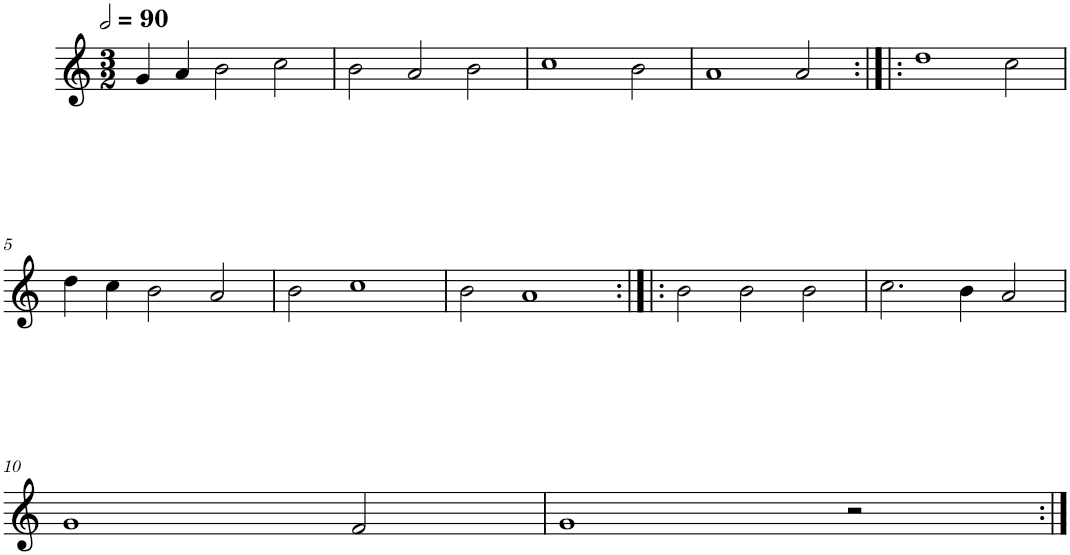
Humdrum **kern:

**kern
*part1
*staff1
*I"Quatre parties
*clefG2
*k[]
*M3/2
*MM180
=1
4g/
4a/
2b\
2cc\
=2
2b\
2a/
2b\
=3
1cc
2b\
=4
1a
2a/
=4:|!|:
1dd
2cc\
!!LO:LB:g=z
=5
4dd\
4cc\
2b\
2a/
=6
2b\
1cc
=7
2b\
1a
=8:|!|:
2b\
2b\
2b\
=9
2.cc\
4b\
2a/
!!LO:LB:g=z
=10
1g
2f/
=11
1g
2r
=:|!
*-
